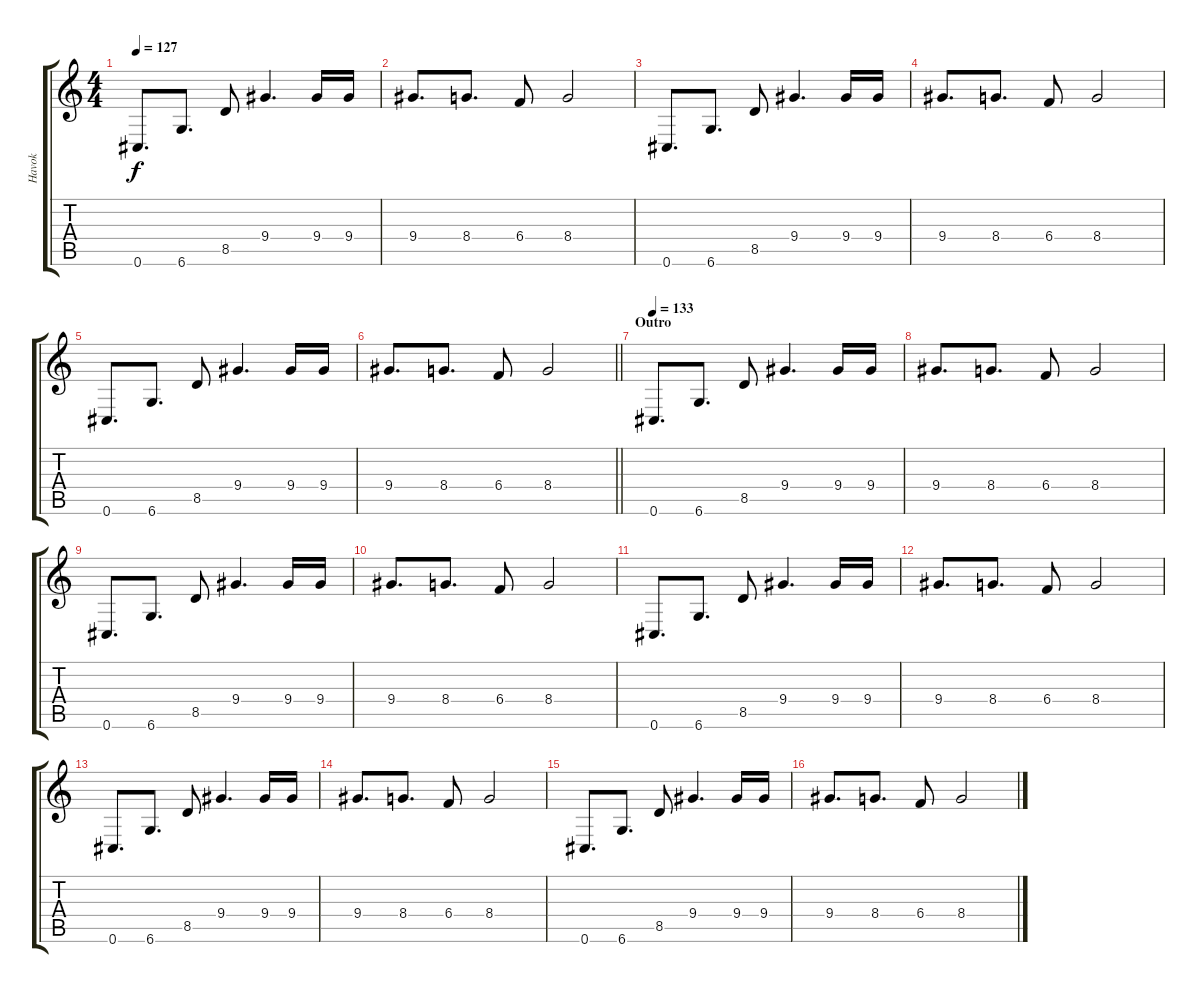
\track ("Havok" "Havok") {instrument overdrivenguitar}
\staff {score tabs}
\tuning (Db4 Ab3 E3 B2 Gb2 Db2) {hide}
\ts (4 4)
\tempo 127
\clef g2
\ks c
0.6.8{d dy f} 6.6.8{d} 8.5.8 9.4.4{d} 9.4.16 9.4.16 |
9.4.8{d} 8.4.8{d} 6.4.8 8.4.2 |
0.6.8{d} 6.6.8{d} 8.5.8 9.4.4{d} 9.4.16 9.4.16 |
9.4.8{d} 8.4.8{d} 6.4.8 8.4.2 |
0.6.8{d} 6.6.8{d} 8.5.8 9.4.4{d} 9.4.16 9.4.16 |
\barLineRight lightlight
9.4.8{d} 8.4.8{d} 6.4.8 8.4.2 |
\section ("" "Outro")
\tempo 133
0.6.8{d} 6.6.8{d} 8.5.8 9.4.4{d} 9.4.16 9.4.16 |
9.4.8{d} 8.4.8{d} 6.4.8 8.4.2 |
0.6.8{d} 6.6.8{d} 8.5.8 9.4.4{d} 9.4.16 9.4.16 |
9.4.8{d} 8.4.8{d} 6.4.8 8.4.2 |
0.6.8{d} 6.6.8{d} 8.5.8 9.4.4{d} 9.4.16 9.4.16 |
9.4.8{d} 8.4.8{d} 6.4.8 8.4.2 |
0.6.8{d} 6.6.8{d} 8.5.8 9.4.4{d} 9.4.16 9.4.16 |
9.4.8{d} 8.4.8{d} 6.4.8 8.4.2 |
0.6.8{d} 6.6.8{d} 8.5.8 9.4.4{d} 9.4.16 9.4.16 |
9.4.8{d} 8.4.8{d} 6.4.8 8.4.2
